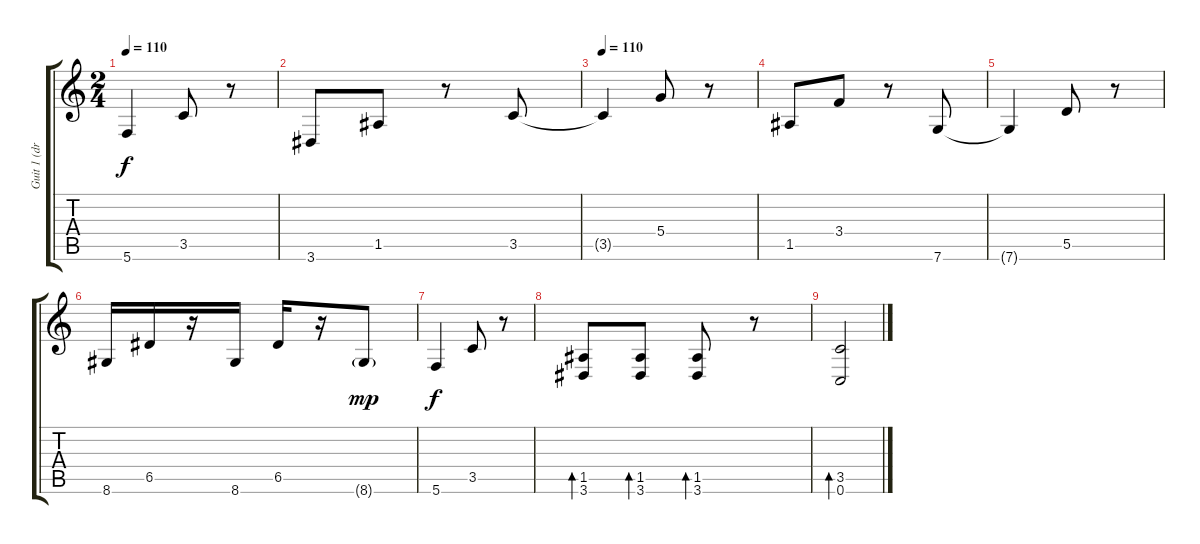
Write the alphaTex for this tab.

\track ("Guit 1 (dropped C)" "Guit 1 (dr") {instrument electricguitarjazz}
\staff {score tabs}
\tuning (E4 B3 G3 D3 A2 C2) {hide}
\ts (2 4)
\tempo 110
\clef g2
\ks c
5.6.4{dy f} 3.5.8 r.8 |
3.6.8 1.5.8 r.8 3.5.8 |
\tempo 110
3.5{t}.4 5.4.8 r.8 |
1.5.8 3.4.8 r.8 7.6.8 |
7.6{t}.4 5.5.8 r.8 |
8.6.16 6.5.16 r.16 8.6.16 6.5.16 r.16 8.6{g}.8{dy mp} |
5.6.4{dy f} 3.5.8 r.8 |
(1.5 3.6).8{bd 60} (1.5 3.6).8{bd 60} (1.5 3.6).8{bd 60} r.8 |
(3.5 0.6).2{bd 60}
